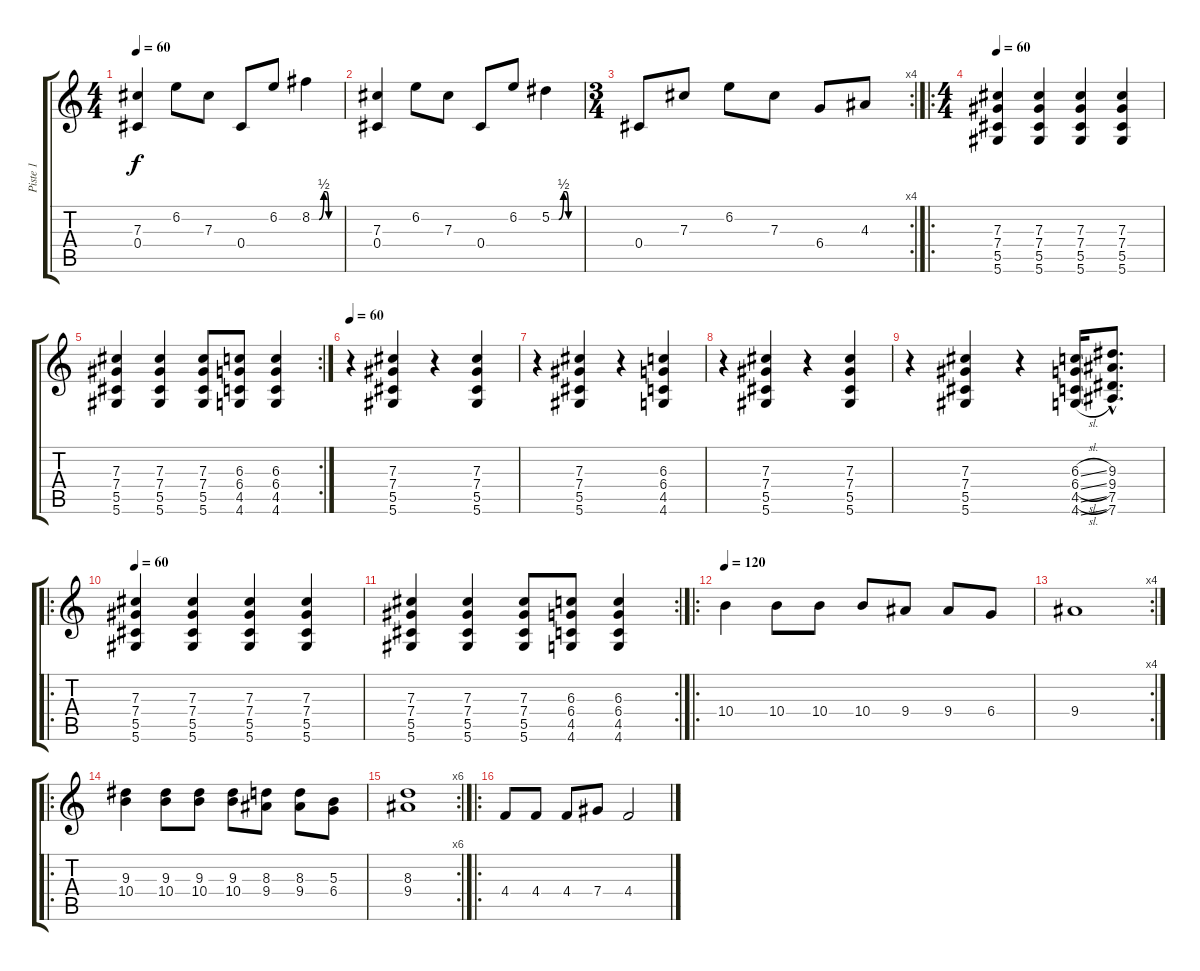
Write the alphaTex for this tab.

\track ("Piste 1" "Piste 1") {instrument distortionguitar}
\staff {score tabs}
\tuning (Eb4 Bb3 Gb3 Db3 Ab2 Eb2) {hide}
\ts (4 4)
\tempo 60
\clef g2
\ks c
(7.3 0.4).4{dy f} 6.2.8 7.3.8 0.4.8 6.2.8 8.2{be (custom 0 0 15 0 25 2 30 2 35 0 45 0 60 0)}.4 |
(7.3 0.4).4 6.2.8 7.3.8 0.4.8 6.2.8 5.2{be (custom 0 0 15 0 25 2 30 2 35 0 45 0 60 0)}.4 |
\rc 4
\ts (3 4)
0.4.8 7.3.8 6.2.8 7.3.8 6.4.8 4.3.8 |
\ro
\ts (4 4)
\tempo 60
(7.3 7.4 5.5 5.6).4 (7.3 7.4 5.5 5.6).4 (7.3 7.4 5.5 5.6).4 (7.3 7.4 5.5 5.6).4 |
\rc 2
(7.3 7.4 5.5 5.6).4 (7.3 7.4 5.5 5.6).4 (7.3 7.4 5.5 5.6).8 (6.3 6.4 4.5 4.6).8 (6.3 6.4 4.5 4.6).4 |
\tempo 60
r.4 (7.3 7.4 5.5 5.6).4 r.4 (7.3 7.4 5.5 5.6).4 |
r.4 (7.3 7.4 5.5 5.6).4 r.4 (6.3 6.4 4.5 4.6).4 |
r.4 (7.3 7.4 5.5 5.6).4 r.4 (7.3 7.4 5.5 5.6).4 |
r.4 (7.3 7.4 5.5 5.6).4 r.4 (6.3{sl} 6.4{sl} 4.5{sl} 4.6{sl}).16 (9.3{hac} 9.4{hac} 7.5{hac} 7.6{hac}).8{d} |
\ro
\tempo 60
(7.3 7.4 5.5 5.6).4 (7.3 7.4 5.5 5.6).4 (7.3 7.4 5.5 5.6).4 (7.3 7.4 5.5 5.6).4 |
\rc 2
(7.3 7.4 5.5 5.6).4 (7.3 7.4 5.5 5.6).4 (7.3 7.4 5.5 5.6).8 (6.3 6.4 4.5 4.6).8 (6.3 6.4 4.5 4.6).4 |
\ro
\tempo 120
10.4.4 10.4.8 10.4.8 10.4.8 9.4.8 9.4.8 6.4.8 |
\rc 4
9.4.1 |
\ro
(9.3 10.4).4 (9.3 10.4).8 (9.3 10.4).8 (9.3 10.4).8 (8.3 9.4).8 (8.3 9.4).8 (5.3 6.4).8 |
\rc 6
(8.3 9.4).1 |
\ro
4.4.8 4.4.8 4.4.8 7.4.8 4.4.2
